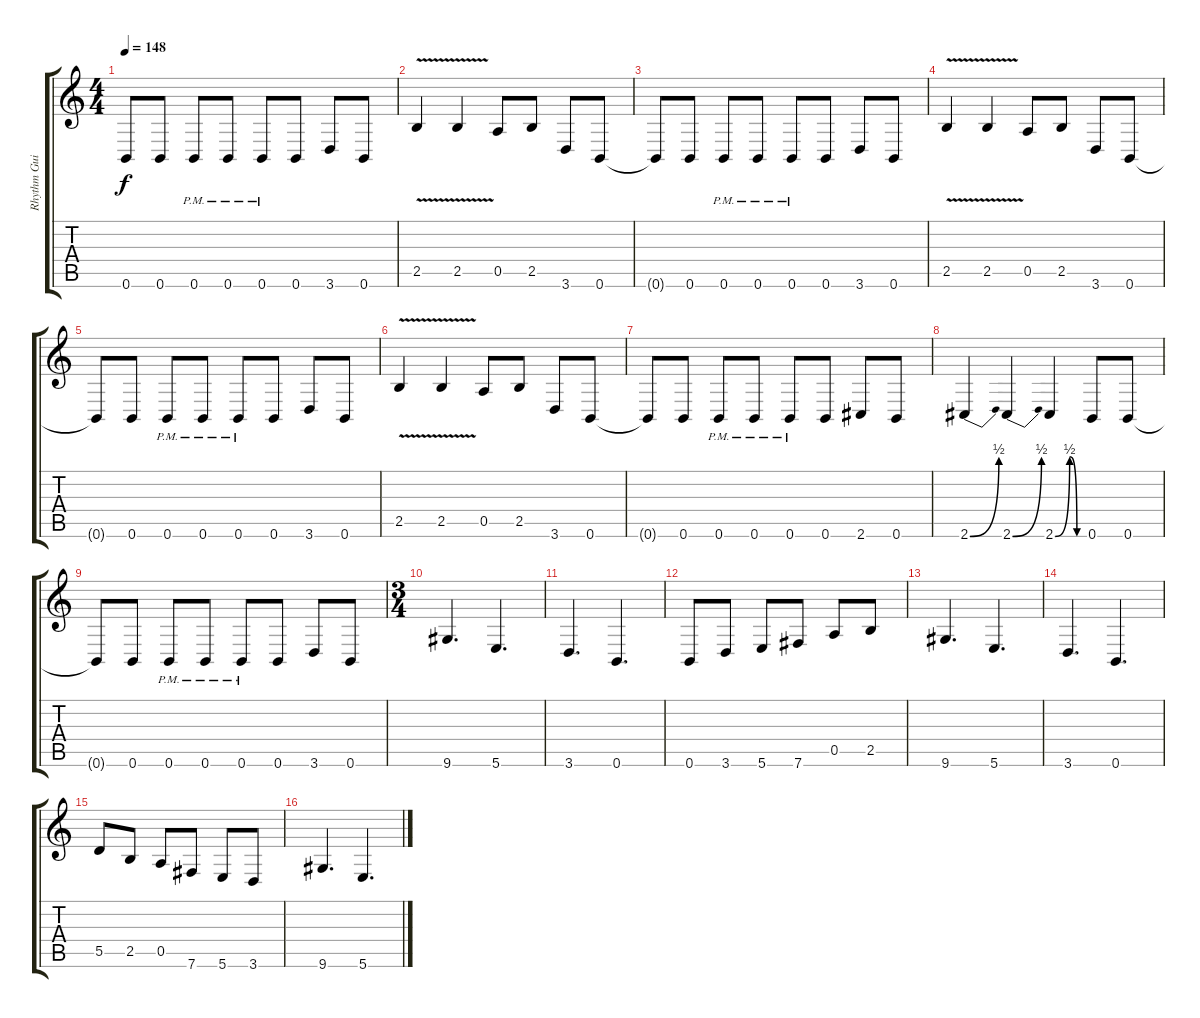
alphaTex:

\track ("Rhythm Guitar 2" "Rhythm Gui") {instrument overdrivenguitar}
\staff {score tabs}
\tuning (E4 B3 G3 D3 A2 B1) {hide}
\ts (4 4)
\tempo 148
\clef g2
\ks c
0.6{t}.8{dy f} 0.6.8 0.6{pm}.8 0.6{pm}.8 0.6{pm}.8 0.6.8 3.6.8 0.6.8 |
2.5{v}.4 2.5{v}.4 0.5.8 2.5.8 3.6.8 0.6.8 |
0.6{t}.8 0.6.8 0.6{pm}.8 0.6{pm}.8 0.6{pm}.8 0.6.8 3.6.8 0.6.8 |
2.5{v}.4 2.5{v}.4 0.5.8 2.5.8 3.6.8 0.6.8 |
0.6{t}.8 0.6.8 0.6{pm}.8 0.6{pm}.8 0.6{pm}.8 0.6.8 3.6.8 0.6.8 |
2.5{v}.4 2.5{v}.4 0.5.8 2.5.8 3.6.8 0.6.8 |
0.6{t}.8 0.6.8 0.6{pm}.8 0.6{pm}.8 0.6{pm}.8 0.6.8 2.6.8 0.6.8 |
2.6{be (bend 0 0 60 2)}.4 2.6{be (bend 0 0 60 2)}.4 2.6{be (custom 0 0 30 2 45 0 60 0)}.4 0.6.8 0.6.8 |
0.6{t}.8 0.6.8 0.6{pm}.8 0.6{pm}.8 0.6{pm}.8 0.6.8 3.6.8 0.6.8 |
\ts (3 4)
9.6.4{d} 5.6.4{d} |
3.6.4{d} 0.6.4{d} |
0.6.8 3.6.8 5.6.8 7.6.8 0.5.8 2.5.8 |
9.6.4{d} 5.6.4{d} |
3.6.4{d} 0.6.4{d} |
5.5.8 2.5.8 0.5.8 7.6.8 5.6.8 3.6.8 |
9.6.4{d} 5.6.4{d}
